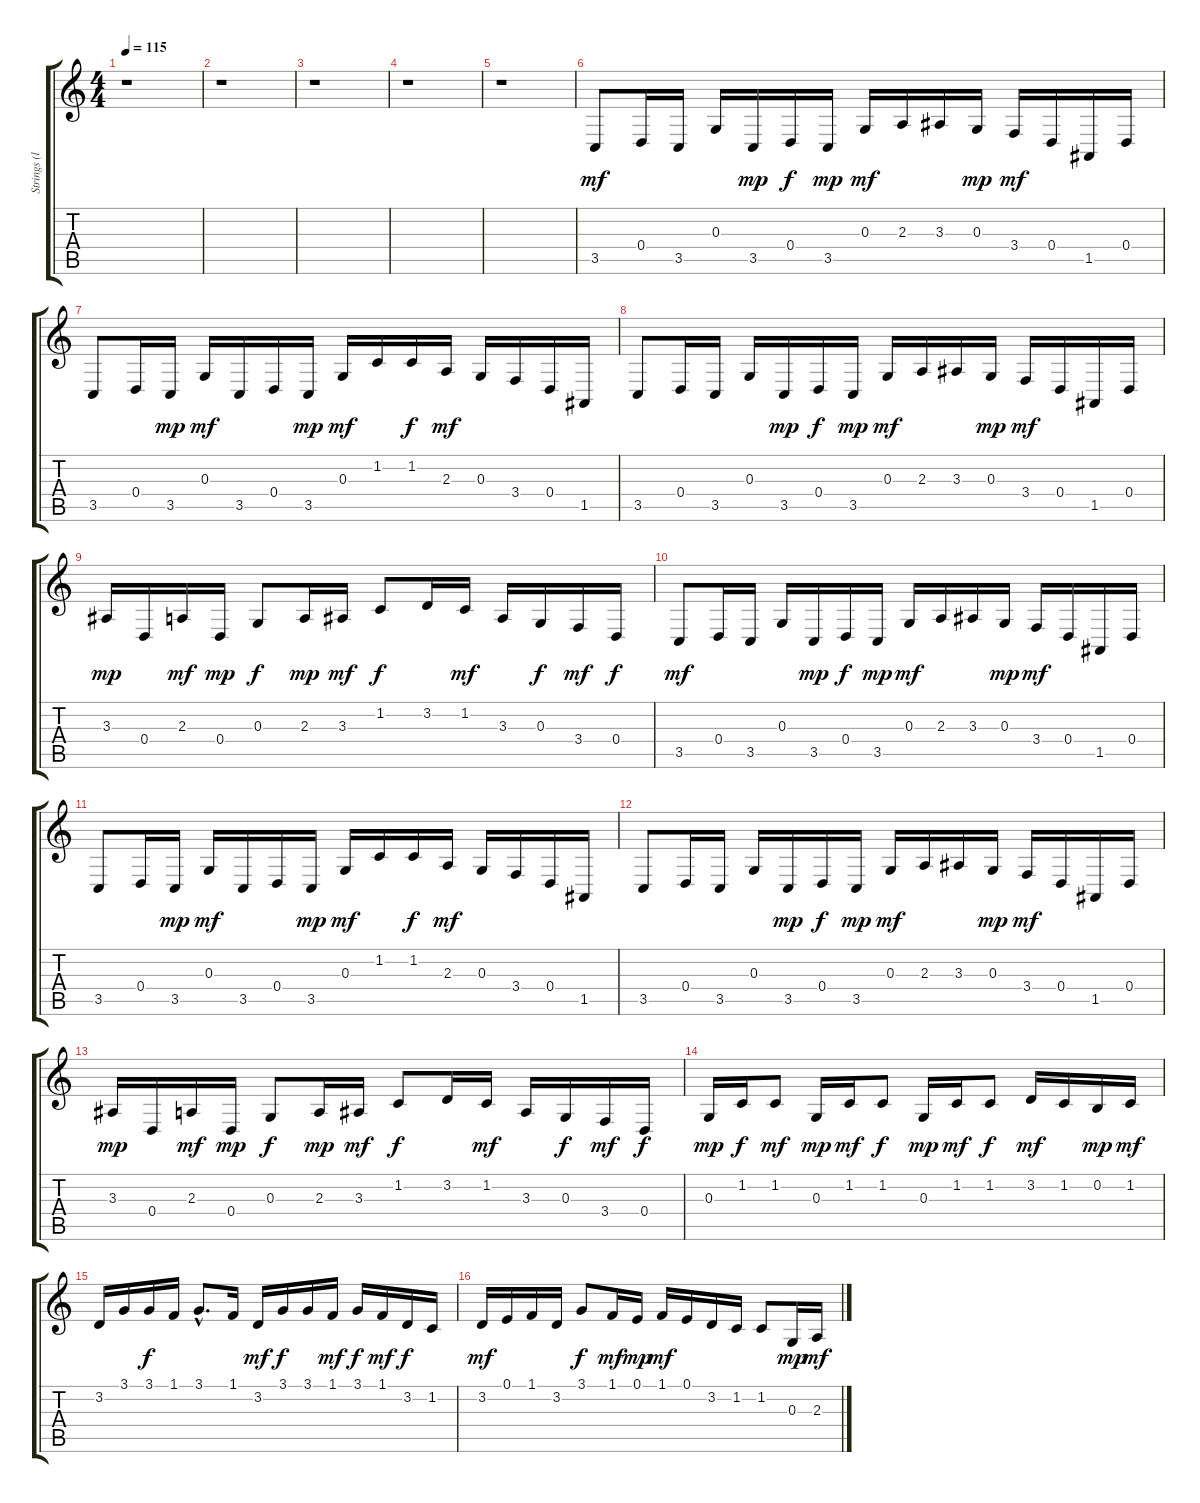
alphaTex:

\track ("Strings (lower)" "Strings (l") {instrument stringensemble1}
\staff {score tabs}
\tuning (E4 B3 G3 D3 A2 E2) {hide}
\ts (4 4)
\tempo 115
\clef g2
\ks c
r.1{dy mf} |
r.1 |
r.1 |
r.1 |
r.1 |
3.5.8 0.4.16 3.5.16 0.3.16 3.5.16{dy mp} 0.4.16{dy f} 3.5.16{dy mp} 0.3.16{dy mf} 2.3.16 3.3.16 0.3.16{dy mp} 3.4.16{dy mf} 0.4.16 1.5.16 0.4.16 |
3.5.8 0.4.16 3.5.16{dy mp} 0.3.16{dy mf} 3.5.16 0.4.16 3.5.16{dy mp} 0.3.16{dy mf} 1.2.16 1.2.16{dy f} 2.3.16{dy mf} 0.3.16 3.4.16 0.4.16 1.5.16 |
3.5.8 0.4.16 3.5.16 0.3.16 3.5.16{dy mp} 0.4.16{dy f} 3.5.16{dy mp} 0.3.16{dy mf} 2.3.16 3.3.16 0.3.16{dy mp} 3.4.16{dy mf} 0.4.16 1.5.16 0.4.16 |
3.3.16{dy mp} 0.4.16 2.3.16{dy mf} 0.4.16{dy mp} 0.3.8{dy f} 2.3.16{dy mp} 3.3.16{dy mf} 1.2.8{dy f} 3.2.16 1.2.16{dy mf} 3.3.16 0.3.16{dy f} 3.4.16{dy mf} 0.4.16{dy f} |
3.5.8{dy mf} 0.4.16 3.5.16 0.3.16 3.5.16{dy mp} 0.4.16{dy f} 3.5.16{dy mp} 0.3.16{dy mf} 2.3.16 3.3.16 0.3.16{dy mp} 3.4.16{dy mf} 0.4.16 1.5.16 0.4.16 |
3.5.8 0.4.16 3.5.16{dy mp} 0.3.16{dy mf} 3.5.16 0.4.16 3.5.16{dy mp} 0.3.16{dy mf} 1.2.16 1.2.16{dy f} 2.3.16{dy mf} 0.3.16 3.4.16 0.4.16 1.5.16 |
3.5.8 0.4.16 3.5.16 0.3.16 3.5.16{dy mp} 0.4.16{dy f} 3.5.16{dy mp} 0.3.16{dy mf} 2.3.16 3.3.16 0.3.16{dy mp} 3.4.16{dy mf} 0.4.16 1.5.16 0.4.16 |
3.3.16{dy mp} 0.4.16 2.3.16{dy mf} 0.4.16{dy mp} 0.3.8{dy f} 2.3.16{dy mp} 3.3.16{dy mf} 1.2.8{dy f} 3.2.16 1.2.16{dy mf} 3.3.16 0.3.16{dy f} 3.4.16{dy mf} 0.4.16{dy f} |
0.3.16{dy mp} 1.2.16{dy f} 1.2.8{dy mf} 0.3.16{dy mp} 1.2.16{dy mf} 1.2.8{dy f} 0.3.16{dy mp} 1.2.16{dy mf} 1.2.8{dy f} 3.2.16{dy mf} 1.2.16 0.2.16{dy mp} 1.2.16{dy mf} |
3.2.16 3.1.16 3.1.16{dy f} 1.1.16 3.1{hac}.8{d} 1.1.16 3.2.16{dy mf} 3.1.16{dy f} 3.1.16 1.1.16{dy mf} 3.1.16{dy f} 1.1.16{dy mf} 3.2.16{dy f} 1.2.16 |
3.2.16{dy mf} 0.1.16 1.1.16 3.2.16 3.1.8{dy f} 1.1.16{dy mf} 0.1.16{dy mp} 1.1.16{dy mf} 0.1.16 3.2.16 1.2.16 1.2.8 0.3.16{dy mp} 2.3.16{dy mf}
